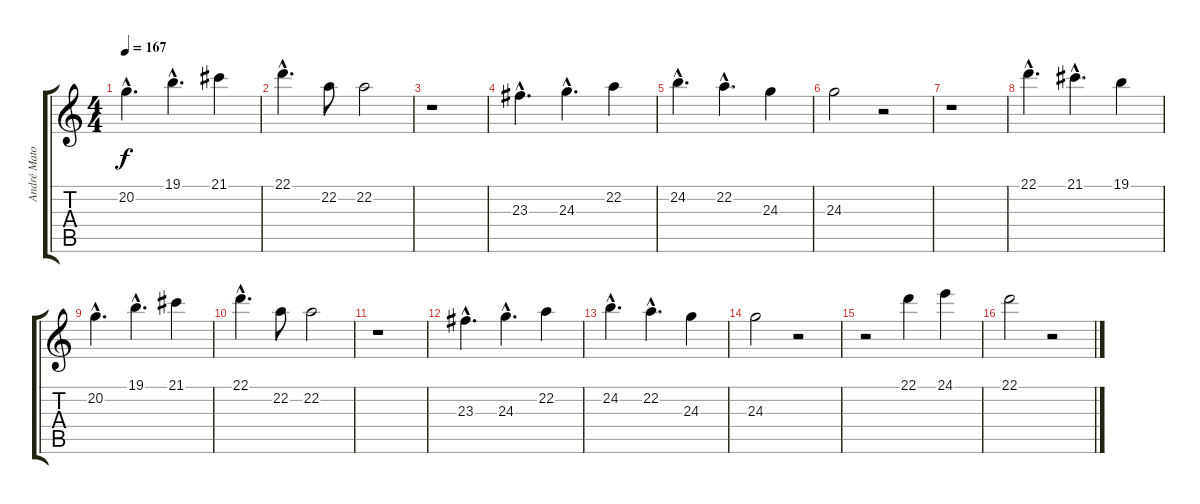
\track ("André Matos" "André Mato") {instrument lead6voice}
\staff {score tabs}
\tuning (E4 B3 G3 D3 A2 E2) {hide}
\ts (4 4)
\tempo 167
\clef g2
\ks c
20.2{hac}.4{d dy f} 19.1{hac}.4{d} 21.1.4 |
22.1{hac}.4{d} 22.2.8 22.2.2 |
r.1 |
23.3{hac}.4{d} 24.3{hac}.4{d} 22.2.4 |
24.2{hac}.4{d} 22.2{hac}.4{d} 24.3.4 |
24.3.2 r.2 |
r.1 |
22.1{hac}.4{d} 21.1{hac}.4{d} 19.1.4 |
20.2{hac}.4{d} 19.1{hac}.4{d} 21.1.4 |
22.1{hac}.4{d} 22.2.8 22.2.2 |
r.1 |
23.3{hac}.4{d} 24.3{hac}.4{d} 22.2.4 |
24.2{hac}.4{d} 22.2{hac}.4{d} 24.3.4 |
24.3.2 r.2 |
r.2 22.1.4 24.1.4 |
22.1.2 r.2
